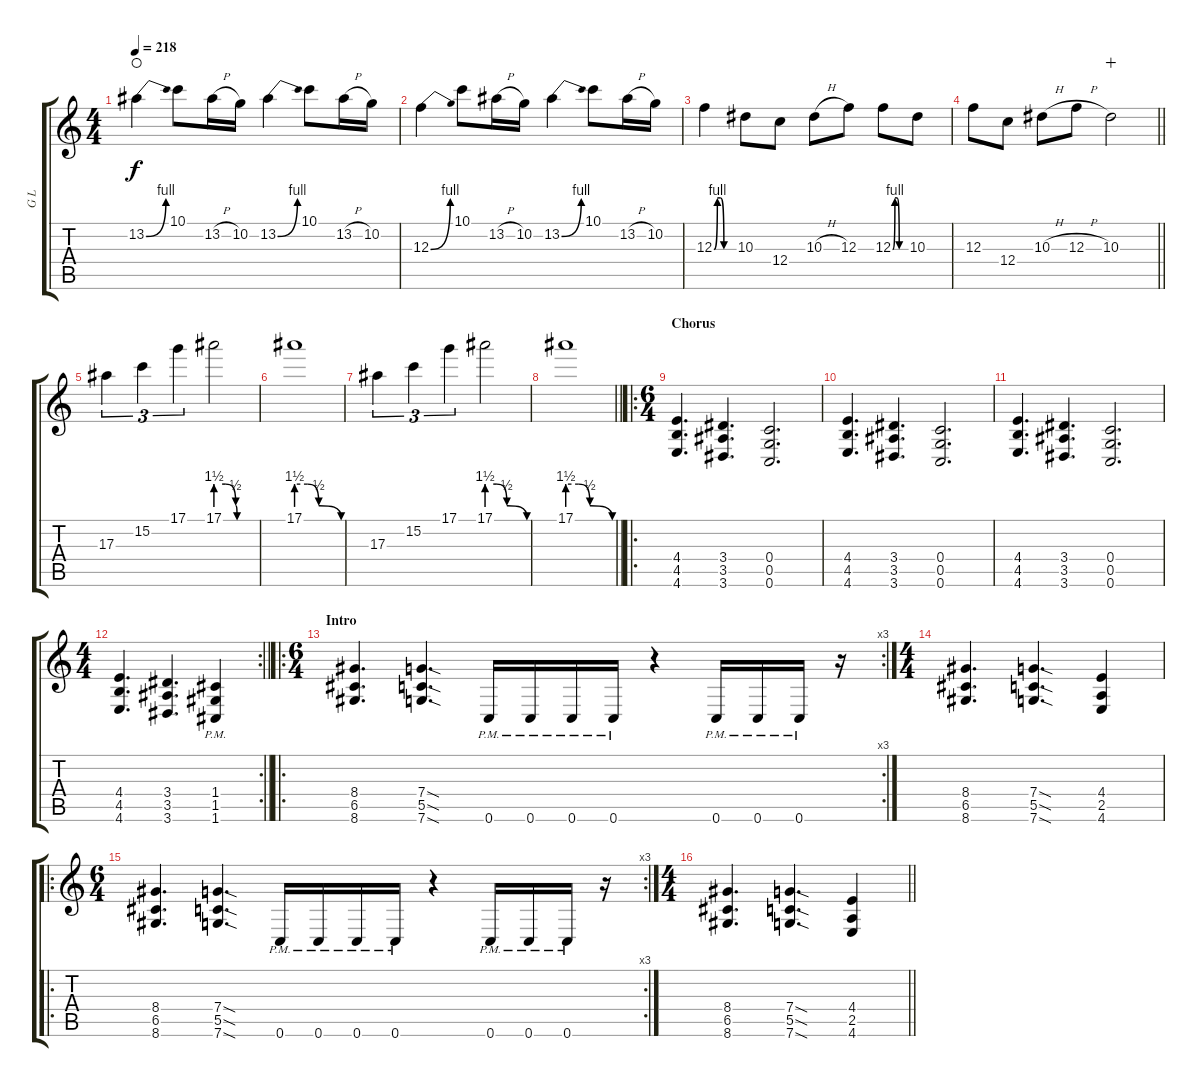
\track ("G L" "G L") {instrument distortionguitar}
\staff {score tabs}
\tuning (D4 A3 F3 C3 G2 C2) {hide}
\ts (4 4)
\tempo 218
\clef g2
\ks c
13.2{be (bend 0 0 60 4)}.4{dy f waho} 10.1.8 13.2{h}.16 10.2.16 13.2{be (bend 0 0 60 4)}.4 10.1.8 13.2{h}.16 10.2.16 |
12.3{be (bend 0 0 60 4)}.4 10.1.8 13.2{h}.16 10.2.16 13.2{be (bend 0 0 60 4)}.4 10.1.8 13.2{h}.16 10.2.16 |
12.3{be (custom 0 0 10 4 20 4 30 0 60 0)}.4 10.3.8 12.4.8 10.3{h}.8 12.3.8 12.3{be (custom 0 0 10 4 20 4 30 0 60 0)}.8 10.3.8 |
\barLineRight lightlight
12.3.8 12.4.8 10.3{h}.8 12.3{h}.8 10.3.2{wahc} |
17.3.4{tu (3 2)} 15.2.4{tu (3 2)} 17.1.4{tu (3 2)} 17.1{be (custom 0 6 15 6 30 2 32 0 60 0)}.2 |
17.1{be (custom 0 6 15 6 30 2 60 0)}.1 |
17.3.4{tu (3 2)} 15.2.4{tu (3 2)} 17.1.4{tu (3 2)} 17.1{be (custom 0 6 15 6 30 2 60 0)}.2 |
\barLineRight lightlight
17.1{be (custom 0 6 15 6 30 2 60 0)}.1 |
\ro
\ts (6 4)
\section ("" "Chorus")
(4.4 4.5 4.6).4{d} (3.4 3.5 3.6).4{d} (0.4 0.5 0.6).2{d} |
(4.4 4.5 4.6).4{d} (3.4 3.5 3.6).4{d} (0.4 0.5 0.6).2{d} |
(4.4 4.5 4.6).4{d} (3.4 3.5 3.6).4{d} (0.4 0.5 0.6).2{d} |
\rc 2
\ts (4 4)
\barLineRight lightlight
(4.4 4.5 4.6).4{d} (3.4 3.5 3.6).4{d} (1.4{pm} 1.5{pm} 1.6{pm}).4 |
\ro
\rc 3
\ts (6 4)
\section ("" "Intro")
(8.4 6.5 8.6).4{d} (7.4{sod} 5.5{sod} 7.6{sod}).4{d} 0.6{pm}.16 0.6{pm}.16 0.6{pm}.16 0.6{pm}.16 r.4 0.6{pm}.16 0.6{pm}.16 0.6{pm}.16 r.16 |
\ts (4 4)
(8.4 6.5 8.6).4{d} (7.4{sod} 5.5{sod} 7.6{sod}).4{d} (4.4 2.5 4.6).4 |
\ro
\rc 3
\ts (6 4)
(8.4 6.5 8.6).4{d} (7.4{sod} 5.5{sod} 7.6{sod}).4{d} 0.6{pm}.16 0.6{pm}.16 0.6{pm}.16 0.6{pm}.16 r.4 0.6{pm}.16 0.6{pm}.16 0.6{pm}.16 r.16 |
\ts (4 4)
\barLineRight lightlight
(8.4 6.5 8.6).4{d} (7.4{sod} 5.5{sod} 7.6{sod}).4{d} (4.4 2.5 4.6).4
